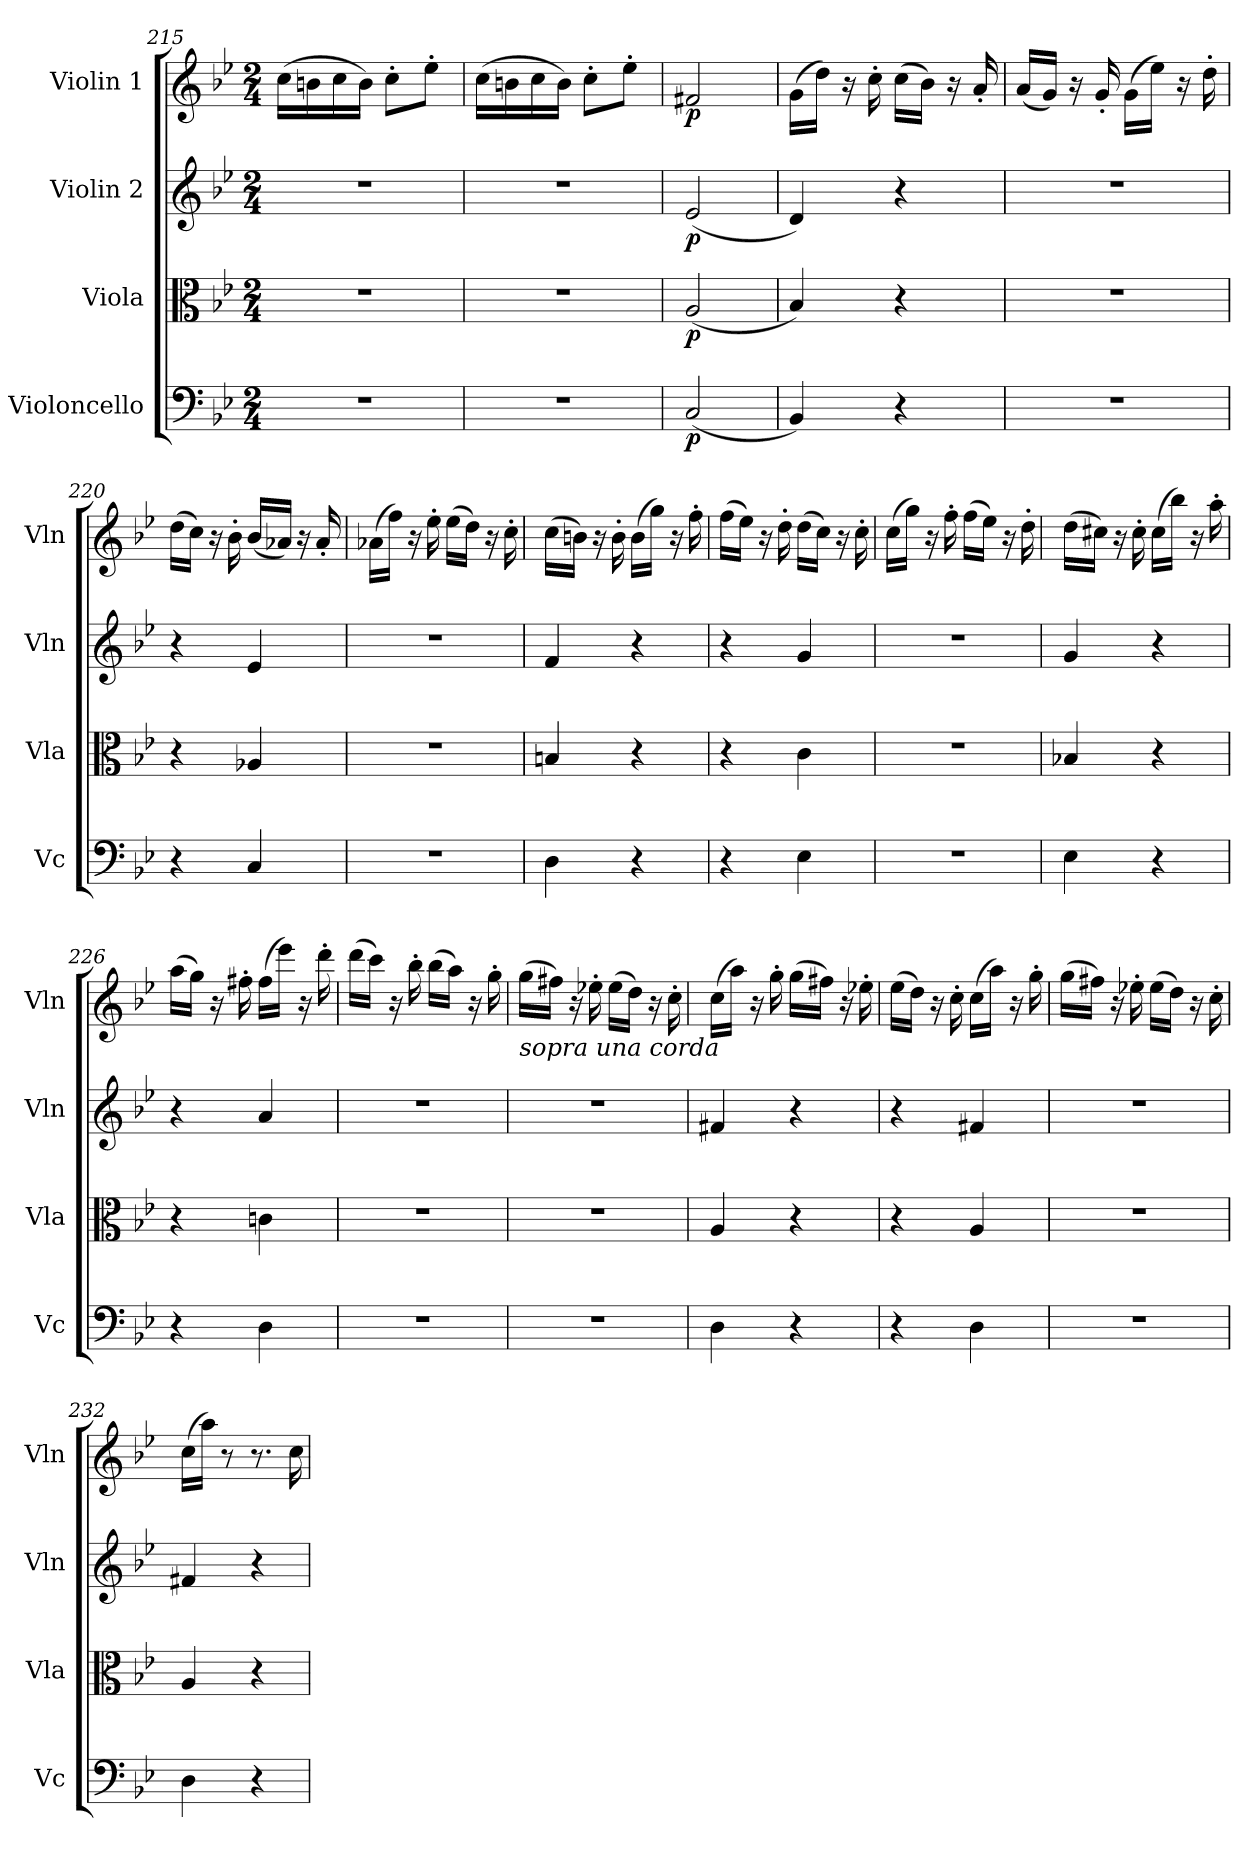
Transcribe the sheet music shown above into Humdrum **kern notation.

**kern	**dynam	**kern	**dynam	**kern	**dynam	**kern	**dynam
*part4	*part4	*part3	*part3	*part2	*part2	*part1	*part1
*staff4	*staff4	*staff3	*staff3	*staff2	*staff2	*staff1	*staff1
*I"Violoncello	*	*I"Viola	*	*I"Violin 2	*	*I"Violin 1	*
*I'Vc	*	*I'Vla	*	*I'Vln	*	*I'Vln	*
*clefF4	*	*clefC3	*	*clefG2	*	*clefG2	*
*k[b-e-]	*	*k[b-e-]	*	*k[b-e-]	*	*k[b-e-]	*
*M2/4	*	*M2/4	*	*M2/4	*	*M2/4	*
=215	=215	=215	=215	=215	=215	=215	=215
2r	.	2r	.	2r	.	(>16cc\LL	.
.	.	.	.	.	.	16bn\	.
.	.	.	.	.	.	16cc\	.
.	.	.	.	.	.	16b\JJ)	.
.	.	.	.	.	.	8cc'\L	.
.	.	.	.	.	.	8ee-'\J	.
!!LO:LB:g=z
=216	=216	=216	=216	=216	=216	=216	=216
2r	.	2r	.	2r	.	(>16cc\LL	.
.	.	.	.	.	.	16bn\	.
.	.	.	.	.	.	16cc\	.
.	.	.	.	.	.	16b\JJ)	.
.	.	.	.	.	.	8cc'\L	.
.	.	.	.	.	.	8ee-'\J	.
=217	=217	=217	=217	=217	=217	=217	=217
!	!LO:DY:b	!	!LO:DY:b	!	!LO:DY:b	!	!LO:DY:b
(<2C/	p	(<2A/	p	(<2e-/	p	2f#X/	p
=218	=218	=218	=218	=218	=218	=218	=218
4BB-/)	.	4B-/)	.	4d/)	.	(>16g\LL	.
.	.	.	.	.	.	16dd\JJ)	.
.	.	.	.	.	.	16r	.
.	.	.	.	.	.	16cc'\	.
4r	.	4r	.	4r	.	(>16cc\LL	.
.	.	.	.	.	.	16b-\JJ)	.
.	.	.	.	.	.	16r	.
.	.	.	.	.	.	16a'/	.
=219	=219	=219	=219	=219	=219	=219	=219
2r	.	2r	.	2r	.	(<16a/LL	.
.	.	.	.	.	.	16g/JJ)	.
.	.	.	.	.	.	16r	.
.	.	.	.	.	.	16g'/	.
.	.	.	.	.	.	(>16g\LL	.
.	.	.	.	.	.	16ee-\JJ)	.
.	.	.	.	.	.	16r	.
.	.	.	.	.	.	16dd'\	.
=220	=220	=220	=220	=220	=220	=220	=220
4r	.	4r	.	4r	.	(>16dd\LL	.
.	.	.	.	.	.	16cc\JJ)	.
.	.	.	.	.	.	16r	.
.	.	.	.	.	.	16b-'\	.
4C/	.	4A-X/	.	4e-/	.	(<16b-/LL	.
.	.	.	.	.	.	16a-X/JJ)	.
.	.	.	.	.	.	16r	.
.	.	.	.	.	.	16a-'/	.
!!LO:PB:g=z
=221	=221	=221	=221	=221	=221	=221	=221
2r	.	2r	.	2r	.	(>16a-X\LL	.
.	.	.	.	.	.	16ff\JJ)	.
.	.	.	.	.	.	16r	.
.	.	.	.	.	.	16ee-'\	.
.	.	.	.	.	.	(>16ee-\LL	.
.	.	.	.	.	.	16dd\JJ)	.
.	.	.	.	.	.	16r	.
.	.	.	.	.	.	16cc'\	.
=222	=222	=222	=222	=222	=222	=222	=222
4D\	.	4Bn/	.	4f/	.	(>16cc\LL	.
.	.	.	.	.	.	16bn\JJ)	.
.	.	.	.	.	.	16r	.
.	.	.	.	.	.	16b'\	.
4r	.	4r	.	4r	.	(>16b\LL	.
.	.	.	.	.	.	16gg\JJ)	.
.	.	.	.	.	.	16r	.
.	.	.	.	.	.	16ff'\	.
=223	=223	=223	=223	=223	=223	=223	=223
4r	.	4r	.	4r	.	(>16ff\LL	.
.	.	.	.	.	.	16ee-\JJ)	.
.	.	.	.	.	.	16r	.
.	.	.	.	.	.	16dd'\	.
4E-\	.	4c\	.	4g/	.	(>16dd\LL	.
.	.	.	.	.	.	16cc\JJ)	.
.	.	.	.	.	.	16r	.
.	.	.	.	.	.	16cc'\	.
=224	=224	=224	=224	=224	=224	=224	=224
2r	.	2r	.	2r	.	(>16cc\LL	.
.	.	.	.	.	.	16gg\JJ)	.
.	.	.	.	.	.	16r	.
.	.	.	.	.	.	16ff'\	.
.	.	.	.	.	.	(>16ff\LL	.
.	.	.	.	.	.	16ee-\JJ)	.
.	.	.	.	.	.	16r	.
.	.	.	.	.	.	16dd'\	.
!!LO:LB:g=z
=225	=225	=225	=225	=225	=225	=225	=225
4E-\	.	4B-X/	.	4g/	.	(>16dd\LL	.
.	.	.	.	.	.	16cc#X\JJ)	.
.	.	.	.	.	.	16r	.
.	.	.	.	.	.	16cc#'\	.
4r	.	4r	.	4r	.	(>16cc#\LL	.
.	.	.	.	.	.	16bb-\JJ)	.
.	.	.	.	.	.	16r	.
.	.	.	.	.	.	16aa'\	.
=226	=226	=226	=226	=226	=226	=226	=226
4r	.	4r	.	4r	.	(>16aa\LL	.
.	.	.	.	.	.	16gg\JJ)	.
.	.	.	.	.	.	16r	.
.	.	.	.	.	.	16ff#X'\	.
4D\	.	4cn\	.	4a/	.	(>16ff#\LL	.
.	.	.	.	.	.	16eee-\JJ)	.
.	.	.	.	.	.	16r	.
.	.	.	.	.	.	16ddd'\	.
=227	=227	=227	=227	=227	=227	=227	=227
2r	.	2r	.	2r	.	(>16ddd\LL	.
.	.	.	.	.	.	16ccc\JJ)	.
.	.	.	.	.	.	16r	.
.	.	.	.	.	.	16bb-'\	.
.	.	.	.	.	.	(>16bb-\LL	.
.	.	.	.	.	.	16aa\JJ)	.
.	.	.	.	.	.	16r	.
.	.	.	.	.	.	16gg'\	.
=228	=228	=228	=228	=228	=228	=228	=228
!	!	!	!	!	!	!LO:TX:b:i:t=sopra una corda	!
2r	.	2r	.	2r	.	(>16gg\LL	.
.	.	.	.	.	.	16ff#X\JJ)	.
.	.	.	.	.	.	16r	.
.	.	.	.	.	.	16ee-X'\	.
.	.	.	.	.	.	(>16ee-\LL	.
.	.	.	.	.	.	16dd\JJ)	.
.	.	.	.	.	.	16r	.
.	.	.	.	.	.	16cc'\	.
!!LO:LB:g=z
=229	=229	=229	=229	=229	=229	=229	=229
4D\	.	4A/	.	4f#X/	.	(>16cc\LL	.
.	.	.	.	.	.	16aa\JJ)	.
.	.	.	.	.	.	16r	.
.	.	.	.	.	.	16gg'\	.
4r	.	4r	.	4r	.	(>16gg\LL	.
.	.	.	.	.	.	16ff#X\JJ)	.
.	.	.	.	.	.	16r	.
.	.	.	.	.	.	16ee-X'\	.
=230	=230	=230	=230	=230	=230	=230	=230
4r	.	4r	.	4r	.	(>16ee-\LL	.
.	.	.	.	.	.	16dd\JJ)	.
.	.	.	.	.	.	16r	.
.	.	.	.	.	.	16cc'\	.
4D\	.	4A/	.	4f#X/	.	(>16cc\LL	.
.	.	.	.	.	.	16aa\JJ)	.
.	.	.	.	.	.	16r	.
.	.	.	.	.	.	16gg'\	.
=231	=231	=231	=231	=231	=231	=231	=231
2r	.	2r	.	2r	.	(>16gg\LL	.
.	.	.	.	.	.	16ff#X\JJ)	.
.	.	.	.	.	.	16r	.
.	.	.	.	.	.	16ee-X'\	.
.	.	.	.	.	.	(>16ee-\LL	.
.	.	.	.	.	.	16dd\JJ)	.
.	.	.	.	.	.	16r	.
.	.	.	.	.	.	16cc'\	.
=232	=232	=232	=232	=232	=232	=232	=232
4D\	.	4A/	.	4f#X/	.	(>16cc\LL	.
.	.	.	.	.	.	16aa\JJ)	.
.	.	.	.	.	.	8r	.
4r	.	4r	.	4r	.	8.r	.
.	.	.	.	.	.	16cc\	.
=	=	=	=	=	=	=	=
*-	*-	*-	*-	*-	*-	*-	*-
